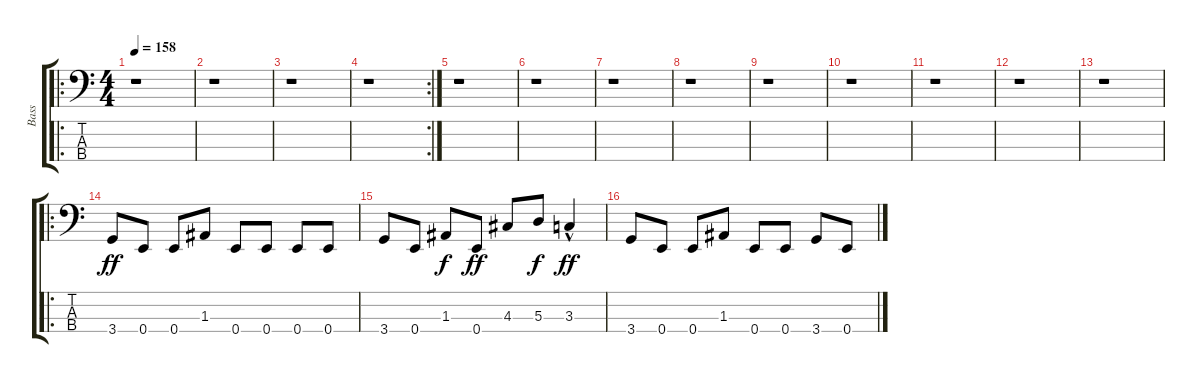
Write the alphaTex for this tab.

\track ("Bass" "Bass") {instrument electricbasspick}
\staff {score tabs}
\tuning (G2 D2 A1 E1) {hide}
\ro
\ts (4 4)
\tempo 158
\clef f4
\ks c
r.1{dy ff instrument electricbasspick} |
r.1 |
r.1 |
\rc 2
r.1 |
r.1 |
r.1 |
r.1 |
r.1 |
r.1 |
r.1 |
r.1 |
r.1 |
r.1 |
\ro
3.4.8 0.4.8 0.4.8 1.3.8 0.4.8 0.4.8 0.4.8 0.4.8 |
3.4.8 0.4.8 1.3.8{dy f} 0.4.8{dy ff} 4.3.8 5.3.8{dy f} 3.3{hac}.4{dy ff} |
3.4.8 0.4.8 0.4.8 1.3.8 0.4.8 0.4.8 3.4.8 0.4.8
